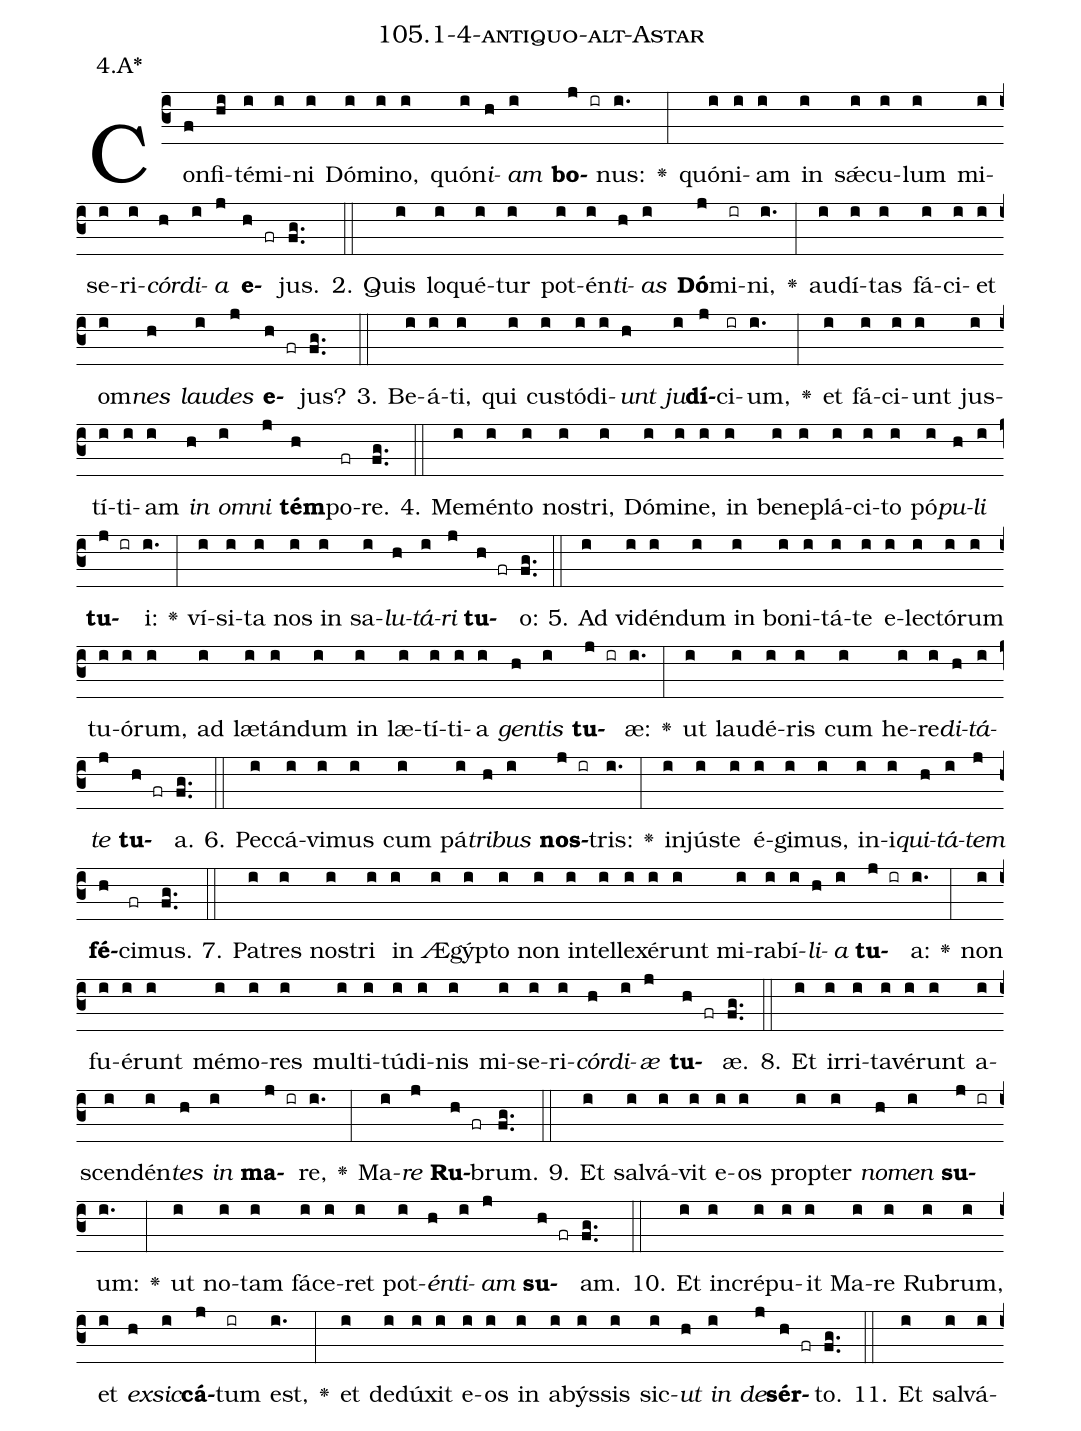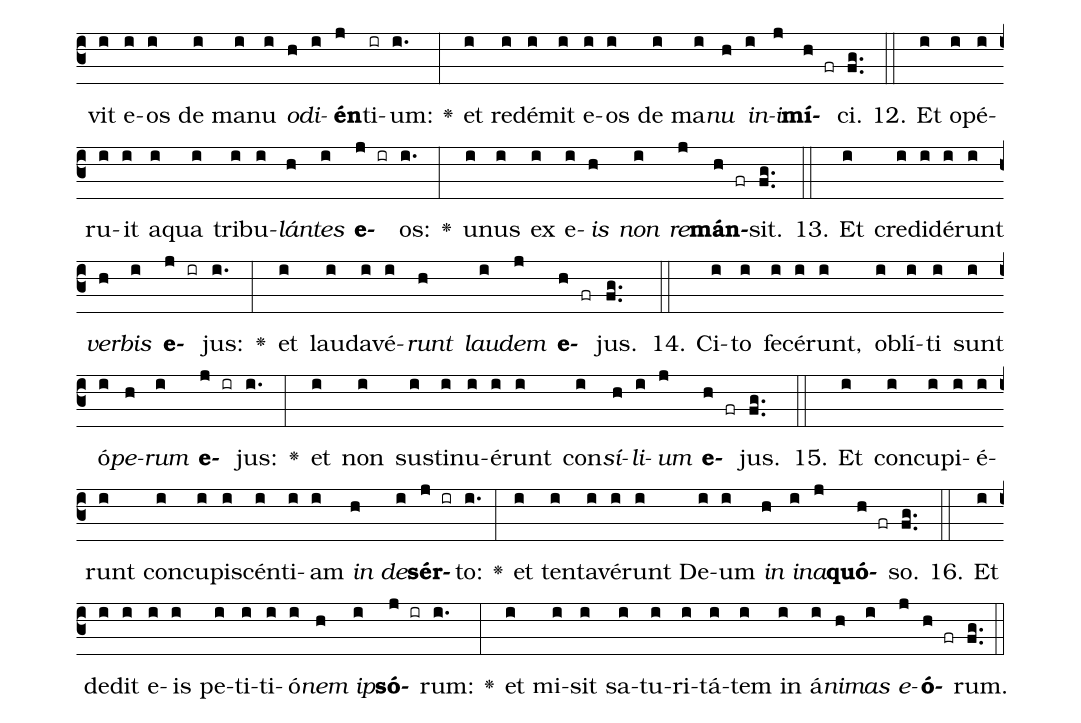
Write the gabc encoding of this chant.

name: 105.1-4-antiquo-alt-Astar;
annotation: 4.A*;
%%
(c3)Con(f)fi(hi)té(i)mi(i)ni(i) Dó(i)mi(i)no,(i) quón(i)<i>i</i>(h)<i>am</i>(i) <b>bo</b>(j ir)nus:(i.) <v>\greheightstar</v>(:) quón(i)i(i)am(i) in(i) sǽ(i)cu(i)lum(i) mi(i)se(i)ri(i)<i>cór</i>(h)<i>di</i>(i)<i>a</i>(j) <b>e</b>(h fr)jus.(fg..) (::)
2. Quis(i) lo(i)qué(i)tur(i) pot(i)én(i)<i>ti</i>(h)<i>as</i>(i) <b>Dó</b>(j)mi(ir)ni,(i.) <v>\greheightstar</v>(:) au(i)dí(i)tas(i) fá(i)ci(i)et(i) om(i)<i>nes</i>(h) <i>lau</i>(i)<i>des</i>(j) <b>e</b>(h fr)jus?(fg..) (::)
3. Be(i)á(i)ti,(i) qui(i) cus(i)tó(i)di(i)<i>unt</i>(h) <i>ju</i>(i)<b>dí</b>(j)ci(ir)um,(i.) <v>\greheightstar</v>(:) et(i) fá(i)ci(i)unt(i) jus(i)tí(i)ti(i)am(i) <i>in</i>(h) <i>om</i>(i)<i>ni</i>(j) <b>tém</b>(h)po(fr)re.(fg..) (::)
4. Me(i)mén(i)to(i) nos(i)tri,(i) Dó(i)mi(i)ne,(i) in(i) be(i)ne(i)plá(i)ci(i)to(i) pó(i)<i>pu</i>(h)<i>li</i>(i) <b>tu</b>(j ir)i:(i.) <v>\greheightstar</v>(:) ví(i)si(i)ta(i) nos(i) in(i) sa(i)<i>lu</i>(h)<i>tá</i>(i)<i>ri</i>(j) <b>tu</b>(h fr)o:(fg..) (::)
5. Ad(i) vi(i)dén(i)dum(i) in(i) bo(i)ni(i)tá(i)te(i) e(i)lec(i)tó(i)rum(i) tu(i)ó(i)rum,(i) ad(i) læ(i)tán(i)dum(i) in(i) læ(i)tí(i)ti(i)a(i) <i>gen</i>(h)<i>tis</i>(i) <b>tu</b>(j ir)æ:(i.) <v>\greheightstar</v>(:) ut(i) lau(i)dé(i)ris(i) cum(i) he(i)re(i)<i>di</i>(h)<i>tá</i>(i)<i>te</i>(j) <b>tu</b>(h fr)a.(fg..) (::)
6. Pec(i)cá(i)vi(i)mus(i) cum(i) pá(i)<i>tri</i>(h)<i>bus</i>(i) <b>nos</b>(j ir)tris:(i.) <v>\greheightstar</v>(:) in(i)jús(i)te(i) é(i)gi(i)mus,(i) in(i)i(i)<i>qui</i>(h)<i>tá</i>(i)<i>tem</i>(j) <b>fé</b>(h)ci(fr)mus.(fg..) (::)
7. Pa(i)tres(i) nos(i)tri(i) in(i) Æ(i)gýp(i)to(i) non(i) in(i)tel(i)le(i)xé(i)runt(i) mi(i)ra(i)bí(i)<i>li</i>(h)<i>a</i>(i) <b>tu</b>(j ir)a:(i.) <v>\greheightstar</v>(:) non(i) fu(i)é(i)runt(i) mé(i)mo(i)res(i) mul(i)ti(i)tú(i)di(i)nis(i) mi(i)se(i)ri(i)<i>cór</i>(h)<i>di</i>(i)<i>æ</i>(j) <b>tu</b>(h fr)æ.(fg..) (::)
8. Et(i) ir(i)ri(i)ta(i)vé(i)runt(i) a(i)scen(i)dén(i)<i>tes</i>(h) <i>in</i>(i) <b>ma</b>(j ir)re,(i.) <v>\greheightstar</v>(:) Ma(i)<i>re</i>(j) <b>Ru</b>(h fr)brum.(fg..) (::)
9. Et(i) sal(i)vá(i)vit(i) e(i)os(i) prop(i)ter(i) <i>no</i>(h)<i>men</i>(i) <b>su</b>(j ir)um:(i.) <v>\greheightstar</v>(:) ut(i) no(i)tam(i) fá(i)ce(i)ret(i) pot(i)<i>én</i>(h)<i>ti</i>(i)<i>am</i>(j) <b>su</b>(h fr)am.(fg..) (::)
10. Et(i) in(i)cré(i)pu(i)it(i) Ma(i)re(i) Ru(i)brum,(i) et(i) <i>ex</i>(h)<i>sic</i>(i)<b>cá</b>(j)tum(ir) est,(i.) <v>\greheightstar</v>(:) et(i) de(i)dú(i)xit(i) e(i)os(i) in(i) a(i)býs(i)sis(i) sic(i)<i>ut</i>(h) <i>in</i>(i) <i>de</i>(j)<b>sér</b>(h fr)to.(fg..) (::)
11. Et(i) sal(i)vá(i)vit(i) e(i)os(i) de(i) ma(i)nu(i) <i>o</i>(h)<i>di</i>(i)<b>én</b>(j)ti(ir)um:(i.) <v>\greheightstar</v>(:) et(i) red(i)é(i)mit(i) e(i)os(i) de(i) ma(i)<i>nu</i>(h) <i>in</i>(i)<i>i</i>(j)<b>mí</b>(h fr)ci.(fg..) (::)
12. Et(i) o(i)pé(i)ru(i)it(i) a(i)qua(i) tri(i)bu(i)<i>lán</i>(h)<i>tes</i>(i) <b>e</b>(j ir)os:(i.) <v>\greheightstar</v>(:) u(i)nus(i) ex(i) e(i)<i>is</i>(h) <i>non</i>(i) <i>re</i>(j)<b>mán</b>(h fr)sit.(fg..) (::)
13. Et(i) cre(i)di(i)dé(i)runt(i) <i>ver</i>(h)<i>bis</i>(i) <b>e</b>(j ir)jus:(i.) <v>\greheightstar</v>(:) et(i) lau(i)da(i)vé(i)<i>runt</i>(h) <i>lau</i>(i)<i>dem</i>(j) <b>e</b>(h fr)jus.(fg..) (::)
14. Ci(i)to(i) fe(i)cé(i)runt,(i) ob(i)lí(i)ti(i) sunt(i) ó(i)<i>pe</i>(h)<i>rum</i>(i) <b>e</b>(j ir)jus:(i.) <v>\greheightstar</v>(:) et(i) non(i) sus(i)ti(i)nu(i)é(i)runt(i) con(i)<i>sí</i>(h)<i>li</i>(i)<i>um</i>(j) <b>e</b>(h fr)jus.(fg..) (::)
15. Et(i) con(i)cu(i)pi(i)é(i)runt(i) con(i)cu(i)pi(i)scén(i)ti(i)am(i) <i>in</i>(h) <i>de</i>(i)<b>sér</b>(j ir)to:(i.) <v>\greheightstar</v>(:) et(i) ten(i)ta(i)vé(i)runt(i) De(i)um(i) <i>in</i>(h) <i>in</i>(i)<i>a</i>(j)<b>quó</b>(h fr)so.(fg..) (::)
16. Et(i) de(i)dit(i) e(i)is(i) pe(i)ti(i)ti(i)ó(i)<i>nem</i>(h) <i>ip</i>(i)<b>só</b>(j ir)rum:(i.) <v>\greheightstar</v>(:) et(i) mi(i)sit(i) sa(i)tu(i)ri(i)tá(i)tem(i) in(i) á(i)<i>ni</i>(h)<i>mas</i>(i) <i>e</i>(j)<b>ó</b>(h fr)rum.(fg..) (::)
